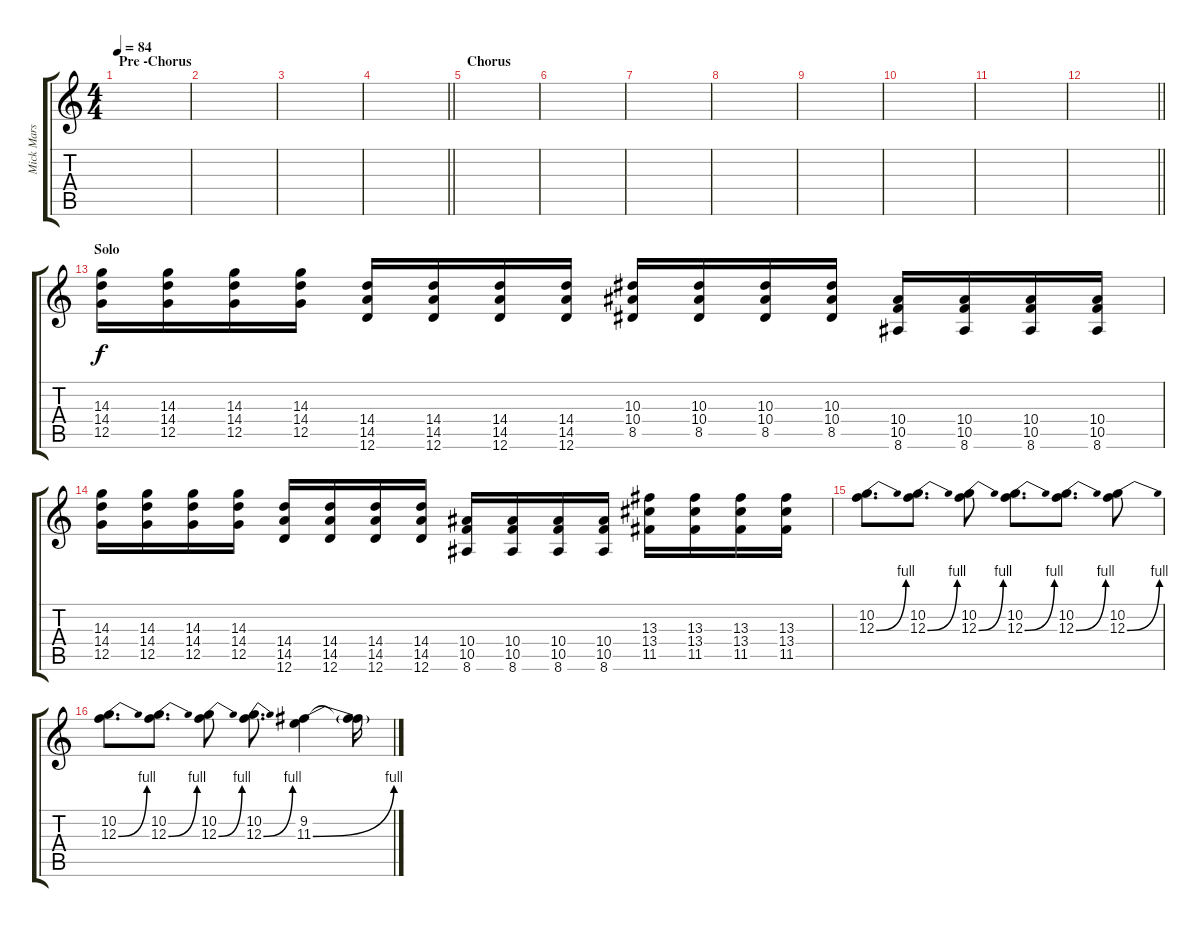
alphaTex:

\track ("Mick Mars Lead" "Mick Mars ") {instrument distortionguitar}
\staff {score tabs}
\tuning (D4 A3 F3 C3 G2 D2) {hide}
\ts (4 4)
\section ("" "Pre -Chorus")
\tempo 84
\clef g2
\ks c
|
|
|
\barLineRight lightlight
|
\section ("" "Chorus")
|
|
|
|
|
|
|
\barLineRight lightlight
|
\section ("" "Solo")
(14.3 14.4 12.5).16 (14.3 14.4 12.5).16 (14.3 14.4 12.5).16 (14.3 14.4 12.5).16 (14.4 14.5 12.6).16 (14.4 14.5 12.6).16 (14.4 14.5 12.6).16 (14.4 14.5 12.6).16 (10.3 10.4 8.5).16 (10.3 10.4 8.5).16 (10.3 10.4 8.5).16 (10.3 10.4 8.5).16 (10.4 10.5 8.6).16 (10.4 10.5 8.6).16 (10.4 10.5 8.6).16 (10.4 10.5 8.6).16 |
(14.3 14.4 12.5).16 (14.3 14.4 12.5).16 (14.3 14.4 12.5).16 (14.3 14.4 12.5).16 (14.4 14.5 12.6).16 (14.4 14.5 12.6).16 (14.4 14.5 12.6).16 (14.4 14.5 12.6).16 (10.4 10.5 8.6).16 (10.4 10.5 8.6).16 (10.4 10.5 8.6).16 (10.4 10.5 8.6).16 (13.3 13.4 11.5).16 (13.3 13.4 11.5).16 (13.3 13.4 11.5).16 (13.3 13.4 11.5).16 |
(10.2 12.3{be (bend 0 0 60 4)}).8{d} (10.2 12.3{be (bend 0 0 60 4)}).8{d} (10.2 12.3{be (bend 0 0 60 4)}).8 (10.2 12.3{be (bend 0 0 60 4)}).8{d} (10.2 12.3{be (bend 0 0 60 4)}).8{d} (10.2 12.3{be (bend 0 0 60 4)}).8 |
(10.2 12.3{be (bend 0 0 60 4)}).8{d} (10.2 12.3{be (bend 0 0 60 4)}).8{d} (10.2 12.3{be (bend 0 0 60 4)}).8 (10.2 12.3{be (bend 0 0 60 4)}).8{d} (9.2 11.3{be (bend 0 0 60 4)}).4 (9.2{t} 11.3{t}).16
